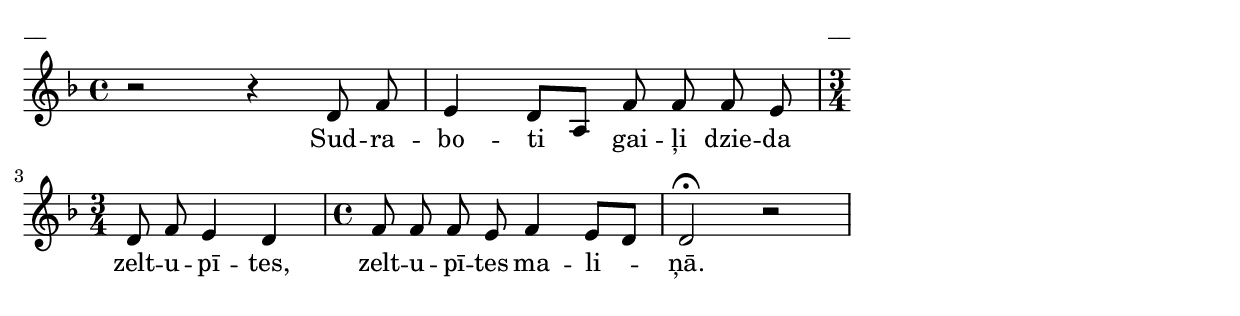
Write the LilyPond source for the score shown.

\version "2.13.16"
%\header {
%    title = "Sudraboti gaiļi dzied"
%}
% Spēka dziesmas; p.18
\paper {
line-width = 14\cm
left-margin = 0.4\cm
between-system-padding = 0.1\cm
between-system-space = 0.1\cm
}
\layout {
indent = #0
ragged-last = ##f
}


voiceA = \relative c' {
\clef "treble"
\key d \minor
\time 4/4
r2 r4 d8 f | e4 d8[ a] f'8 f f e | 
\time 3/4
d8 f e4 d |
\time 4/4
f8 f f e f4 e8[ d] | d2\fermata r2 
} 

lyricA = \lyricmode {
Sud -- ra -- bo -- ti gai -- ļi dzie -- da zelt -- u -- pī -- tes,
zelt -- u -- pī -- tes ma -- li -- ņā. 
}




fullScore = <<
\new Staff {
<<
\new Voice = "voiceA" { \oneVoice \autoBeamOff \voiceA }
\lyricsto "voiceA" \new Lyrics \lyricA
>>
}
>>

\score {
\fullScore
\header { piece = "__" opus = "__" }
}
\markup { \with-color #(x11-color 'white) \sans \smaller "__" }
\score {
\unfoldRepeats
\fullScore
\midi {
\context { \Staff \remove "Staff_performer" }
\context { \Voice \consists "Staff_performer" }
}
}


